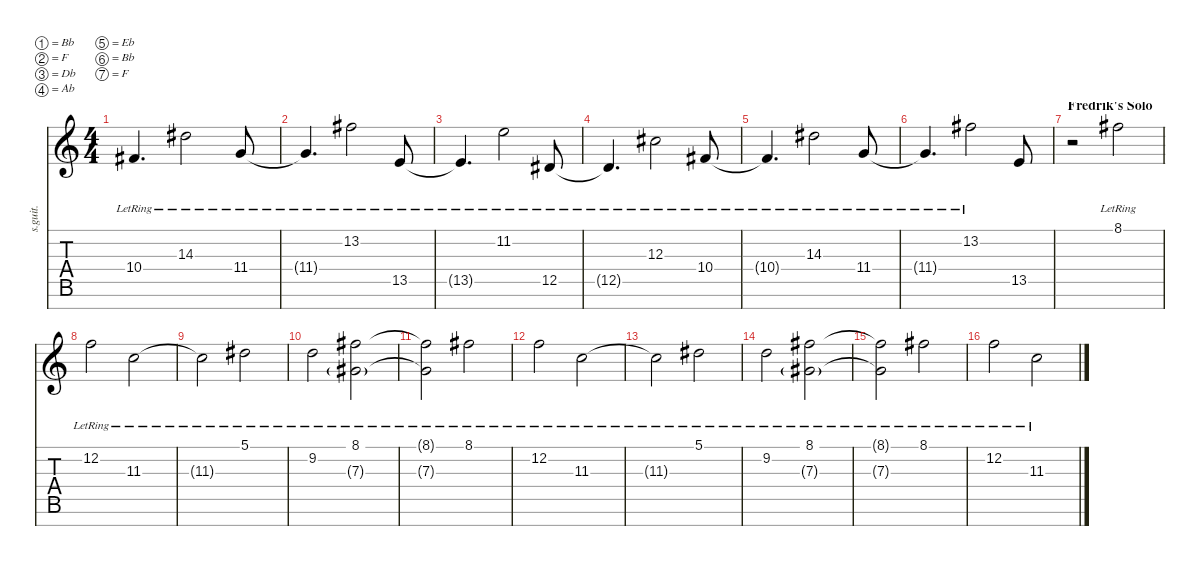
\defaultSystemsLayout 4
\hideDynamics
\bracketExtendMode nobrackets
\track ("(more atmosphere)" "s.guit.") {instrument electricpiano1}
\staff {score tabs}
\tuning (Bb3 F3 Db3 Ab2 Eb2 Bb1 F1)
\displaytranspose 12
\ts (4 4)
\tempo (115 hide)
\clef g2
\ks c
10.4{lr t acc #}.4{d lyrics (0 "") lyrics (1 "") lyrics (2 "") lyrics (3 "") lyrics (4 "") dy f} 14.3{lr acc #}.2{lyrics (0 "") lyrics (1 "") lyrics (2 "") lyrics (3 "") lyrics (4 "")} 11.4{lr}.8{lyrics (0 "") lyrics (1 "") lyrics (2 "") lyrics (3 "") lyrics (4 "")} |
11.4{lr t}.4{d lyrics (0 "") lyrics (1 "") lyrics (2 "") lyrics (3 "") lyrics (4 "")} 13.2{lr acc #}.2{lyrics (0 "") lyrics (1 "") lyrics (2 "") lyrics (3 "") lyrics (4 "")} 13.5{lr}.8{lyrics (0 "") lyrics (1 "") lyrics (2 "") lyrics (3 "") lyrics (4 "")} |
13.5{lr t}.4{d lyrics (0 "") lyrics (1 "") lyrics (2 "") lyrics (3 "") lyrics (4 "")} 11.2{lr}.2{lyrics (0 "") lyrics (1 "") lyrics (2 "") lyrics (3 "") lyrics (4 "")} 12.5{lr acc #}.8{lyrics (0 "") lyrics (1 "") lyrics (2 "") lyrics (3 "") lyrics (4 "")} |
12.5{lr t acc #}.4{d lyrics (0 "") lyrics (1 "") lyrics (2 "") lyrics (3 "") lyrics (4 "")} 12.3{lr acc #}.2{lyrics (0 "") lyrics (1 "") lyrics (2 "") lyrics (3 "") lyrics (4 "")} 10.4{lr acc #}.8{lyrics (0 "") lyrics (1 "") lyrics (2 "") lyrics (3 "") lyrics (4 "")} |
10.4{lr t acc #}.4{d lyrics (0 "") lyrics (1 "") lyrics (2 "") lyrics (3 "") lyrics (4 "")} 14.3{lr acc #}.2{lyrics (0 "") lyrics (1 "") lyrics (2 "") lyrics (3 "") lyrics (4 "")} 11.4{lr}.8{lyrics (0 "") lyrics (1 "") lyrics (2 "") lyrics (3 "") lyrics (4 "")} |
11.4{lr t}.4{d lyrics (0 "") lyrics (1 "") lyrics (2 "") lyrics (3 "") lyrics (4 "")} 13.2{lr acc #}.2{lyrics (0 "") lyrics (1 "") lyrics (2 "") lyrics (3 "") lyrics (4 "")} 13.5.8{lyrics (0 "") lyrics (1 "") lyrics (2 "") lyrics (3 "") lyrics (4 "")} |
\section ("" "Fredrik's Solo")
r.2 8.1{lr acc #}.2{lyrics (0 "") lyrics (1 "") lyrics (2 "") lyrics (3 "") lyrics (4 "")} |
12.2{lr}.2{lyrics (0 "") lyrics (1 "") lyrics (2 "") lyrics (3 "") lyrics (4 "")} 11.3{lr}.2{lyrics (0 "") lyrics (1 "") lyrics (2 "") lyrics (3 "") lyrics (4 "") dy mf} |
11.3{lr t}.2{lyrics (0 "") lyrics (1 "") lyrics (2 "") lyrics (3 "") lyrics (4 "") dy f} 5.1{lr acc #}.2{lyrics (0 "") lyrics (1 "") lyrics (2 "") lyrics (3 "") lyrics (4 "")} |
9.2{lr}.2{lyrics (0 "") lyrics (1 "") lyrics (2 "") lyrics (3 "") lyrics (4 "")} (8.1{lr acc #} 7.3{g lr acc #}).2{lyrics (0 "") lyrics (1 "") lyrics (2 "") lyrics (3 "") lyrics (4 "")} |
(8.1{lr t acc #} 7.3{lr t acc #}).2{lyrics (0 "") lyrics (1 "") lyrics (2 "") lyrics (3 "") lyrics (4 "")} 8.1{lr acc #}.2{lyrics (0 "") lyrics (1 "") lyrics (2 "") lyrics (3 "") lyrics (4 "")} |
12.2{lr}.2{lyrics (0 "") lyrics (1 "") lyrics (2 "") lyrics (3 "") lyrics (4 "")} 11.3{lr}.2{lyrics (0 "") lyrics (1 "") lyrics (2 "") lyrics (3 "") lyrics (4 "") dy mf} |
11.3{lr t}.2{lyrics (0 "") lyrics (1 "") lyrics (2 "") lyrics (3 "") lyrics (4 "") dy f} 5.1{lr acc #}.2{lyrics (0 "") lyrics (1 "") lyrics (2 "") lyrics (3 "") lyrics (4 "")} |
9.2{lr}.2{lyrics (0 "") lyrics (1 "") lyrics (2 "") lyrics (3 "") lyrics (4 "")} (8.1{lr acc #} 7.3{g lr acc #}).2{lyrics (0 "") lyrics (1 "") lyrics (2 "") lyrics (3 "") lyrics (4 "")} |
(8.1{lr t acc #} 7.3{lr t acc #}).2{lyrics (0 "") lyrics (1 "") lyrics (2 "") lyrics (3 "") lyrics (4 "")} 8.1{lr acc #}.2{lyrics (0 "") lyrics (1 "") lyrics (2 "") lyrics (3 "") lyrics (4 "")} |
12.2{lr}.2{lyrics (0 "") lyrics (1 "") lyrics (2 "") lyrics (3 "") lyrics (4 "")} 11.3{lr}.2{lyrics (0 "") lyrics (1 "") lyrics (2 "") lyrics (3 "") lyrics (4 "") dy mf}
